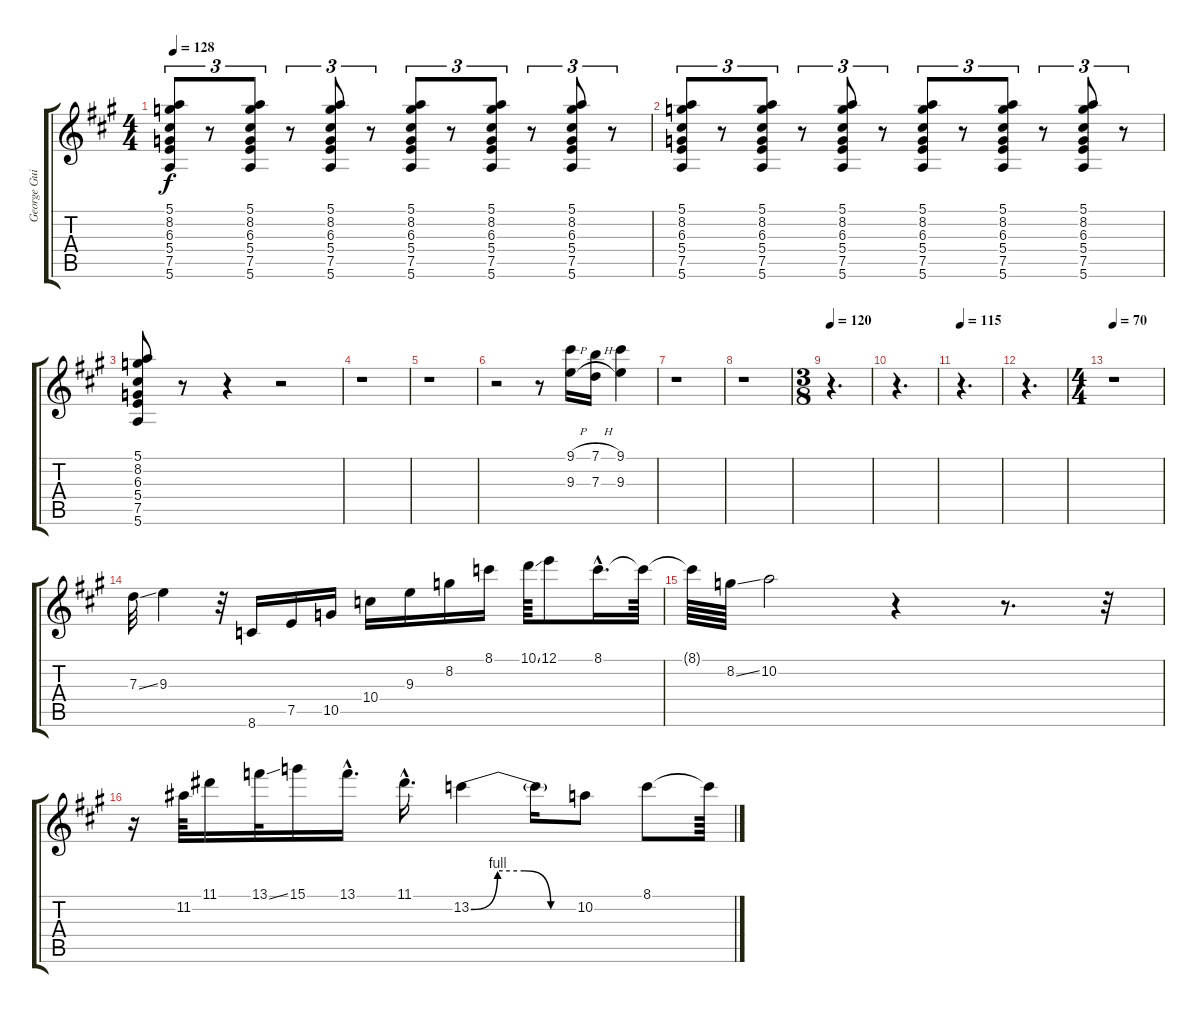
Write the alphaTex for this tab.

\track ("George Guitar" "George Gui") {instrument distortionguitar}
\staff {score tabs}
\tuning (E4 B3 G3 D3 A2 E2) {hide}
\ts (4 4)
\tempo 128
\clef g2
\ks a
(5.1 8.2 6.3 5.4 7.5 5.6).8{tu (3 2) dy f volume 10} r.8{tu (3 2)} (5.1 8.2 6.3 5.4 7.5 5.6).8{tu (3 2)} r.8{tu (3 2)} (5.1 8.2 6.3 5.4 7.5 5.6).8{tu (3 2)} r.8{tu (3 2)} (5.1 8.2 6.3 5.4 7.5 5.6).8{tu (3 2)} r.8{tu (3 2)} (5.1 8.2 6.3 5.4 7.5 5.6).8{tu (3 2)} r.8{tu (3 2)} (5.1 8.2 6.3 5.4 7.5 5.6).8{tu (3 2)} r.8{tu (3 2)} |
(5.1 8.2 6.3 5.4 7.5 5.6).8{tu (3 2)} r.8{tu (3 2)} (5.1 8.2 6.3 5.4 7.5 5.6).8{tu (3 2)} r.8{tu (3 2)} (5.1 8.2 6.3 5.4 7.5 5.6).8{tu (3 2)} r.8{tu (3 2)} (5.1 8.2 6.3 5.4 7.5 5.6).8{tu (3 2)} r.8{tu (3 2)} (5.1 8.2 6.3 5.4 7.5 5.6).8{tu (3 2)} r.8{tu (3 2)} (5.1 8.2 6.3 5.4 7.5 5.6).8{tu (3 2)} r.8{tu (3 2)} |
(5.1 8.2 6.3 5.4 7.5 5.6).8 r.8 r.4 r.2 |
r.1 |
r.1 |
r.2 r.8 (9.1{h} 9.3{h}).16{volume 16} (7.1{h} 7.3{h}).16 (9.1 9.3).4 |
r.1 |
r.1 |
\ts (3 8)
\tempo 120
r.4{d} |
r.4{d} |
\tempo 115
r.4{d} |
r.4{d} |
\ts (4 4)
\tempo 70
r.1 |
7.3{ss}.32 9.3.4 r.32 8.6.16 7.5.16 10.5.16 10.4.16 9.3.16 8.2.16 8.1.16 10.1{ss}.64 12.1.8 8.1{hac}.16{d} 8.1{t}.64 |
8.1{t}.64 8.2{ss}.64 10.2.2 r.4 r.8{d} r.32 |
r.16 11.2.64 11.1.16 13.1{ss}.32 15.1.16 13.1{hac}.16{d} 11.1{hac}.16{d} 13.2{be (custom 0 0 15 4 30 4 45 0 60 0)}.4 13.2{t}.16 10.2.8 8.1.8 8.1{t}.64
